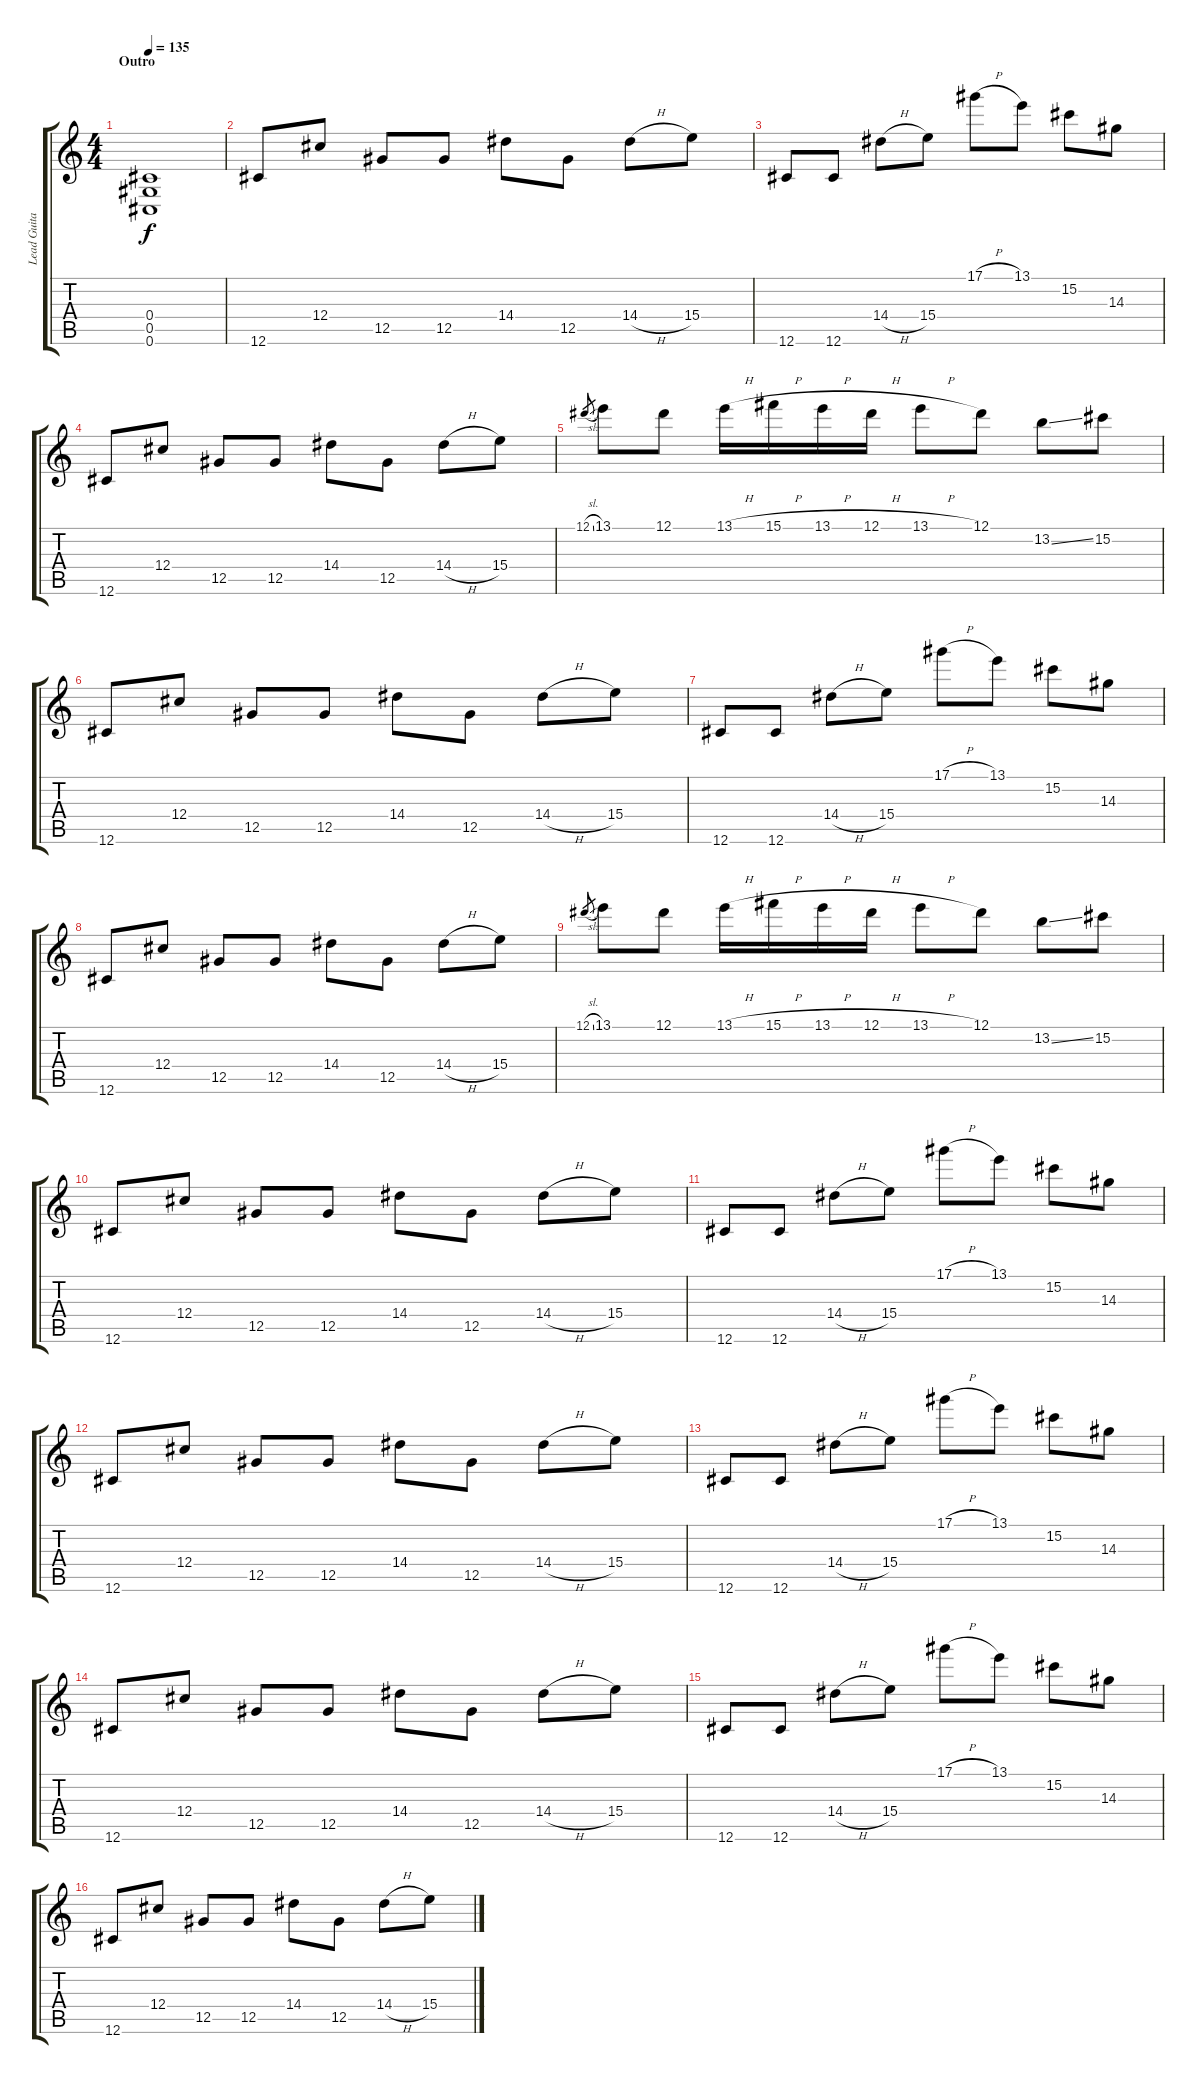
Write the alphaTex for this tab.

\track ("Lead Guitar" "Lead Guita") {instrument distortionguitar}
\staff {score tabs}
\tuning (Eb4 Bb3 Gb3 Db3 Ab2 Db2) {hide}
\ts (4 4)
\section ("" "Outro")
\tempo 135
\clef g2
\ks c
(0.4 0.5 0.6).1{dy f} |
12.6.8 12.4.8 12.5.8 12.5.8 14.4.8 12.5.8 14.4{h}.8 15.4.8 |
12.6.8 12.6.8 14.4{h}.8 15.4.8 17.1{h}.8 13.1.8 15.2.8 14.3.8 |
12.6.8 12.4.8 12.5.8 12.5.8 14.4.8 12.5.8 14.4{h}.8 15.4.8 |
12.1{sl}.8{gr} 13.1.8 12.1.8 13.1{h}.16 15.1{h}.16 13.1{h}.16 12.1{h}.16 13.1{h}.8 12.1.8 13.2{ss}.8 15.2.8 |
12.6.8 12.4.8 12.5.8 12.5.8 14.4.8 12.5.8 14.4{h}.8 15.4.8 |
12.6.8 12.6.8 14.4{h}.8 15.4.8 17.1{h}.8 13.1.8 15.2.8 14.3.8 |
12.6.8 12.4.8 12.5.8 12.5.8 14.4.8 12.5.8 14.4{h}.8 15.4.8 |
12.1{sl}.8{gr} 13.1.8 12.1.8 13.1{h}.16 15.1{h}.16 13.1{h}.16 12.1{h}.16 13.1{h}.8 12.1.8 13.2{ss}.8 15.2.8 |
12.6.8 12.4.8 12.5.8 12.5.8 14.4.8 12.5.8 14.4{h}.8 15.4.8 |
12.6.8 12.6.8 14.4{h}.8 15.4.8 17.1{h}.8 13.1.8 15.2.8 14.3.8 |
12.6.8 12.4.8 12.5.8 12.5.8 14.4.8 12.5.8 14.4{h}.8 15.4.8 |
12.6.8 12.6.8 14.4{h}.8 15.4.8 17.1{h}.8 13.1.8 15.2.8 14.3.8 |
12.6.8 12.4.8 12.5.8 12.5.8 14.4.8 12.5.8 14.4{h}.8 15.4.8 |
12.6.8 12.6.8 14.4{h}.8 15.4.8 17.1{h}.8 13.1.8 15.2.8 14.3.8 |
12.6.8 12.4.8 12.5.8 12.5.8 14.4.8 12.5.8 14.4{h}.8 15.4.8
